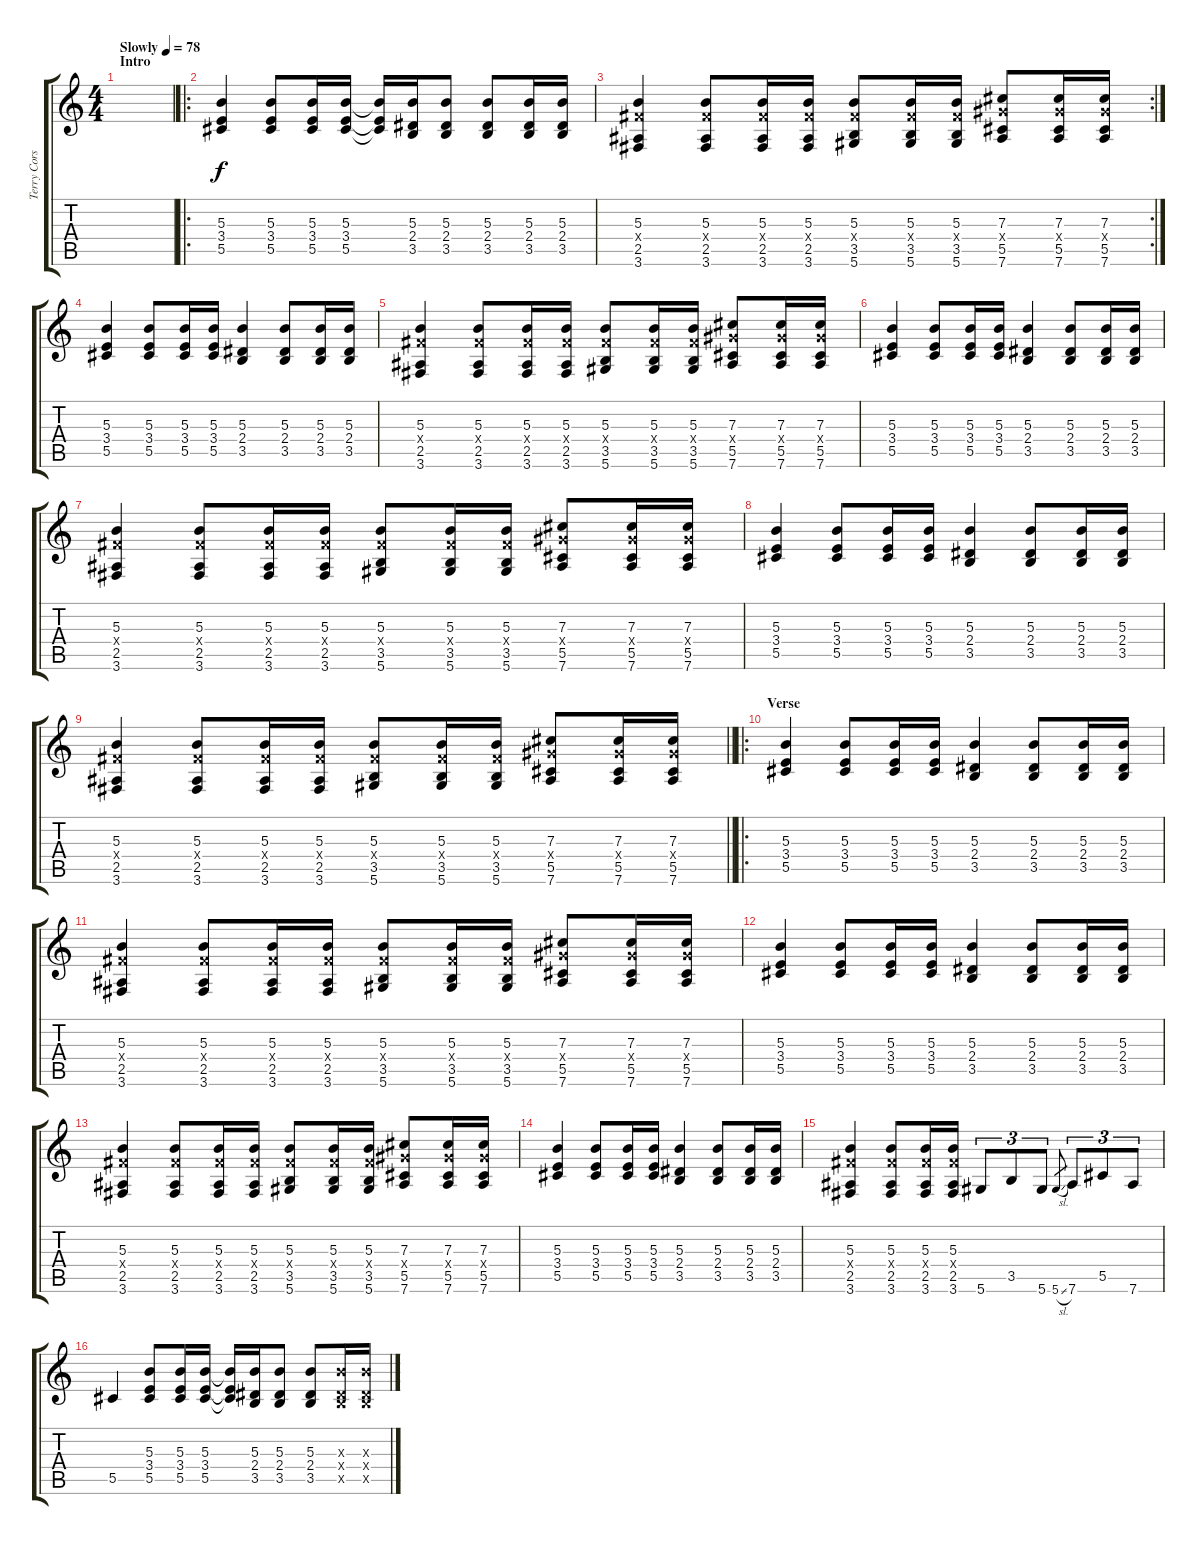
\track ("Terry Corso*Rythm*" "Terry Cors") {instrument electricguitarclean}
\staff {score tabs}
\tuning (Eb4 Bb3 Gb3 Db3 Ab2 Eb2) {hide}
\ts (4 4)
\section ("" "Intro")
\tempo (78 "Slowly")
\clef g2
\ks c
|
\ro
(5.3 3.4 5.5).4 (5.3 3.4 5.5).8 (5.3 3.4 5.5).16 (5.3 3.4 5.5).16 (5.3{t} 3.4{t} 5.5{t}).16 (5.3 2.4 3.5).16 (5.3 2.4 3.5).8 (5.3 2.4 3.5).8 (5.3 2.4 3.5).16 (5.3 2.4 3.5).16 |
\rc 2
(5.3 5.4{x} 2.5 3.6).4 (5.3 5.4{x} 2.5 3.6).8 (5.3 5.4{x} 2.5 3.6).16 (5.3 5.4{x} 2.5 3.6).16 (5.3 5.4{x} 3.5 5.6).8 (5.3 5.4{x} 3.5 5.6).16 (5.3 5.4{x} 3.5 5.6).16 (7.3 7.4{x} 5.5 7.6).8 (7.3 7.4{x} 5.5 7.6).16 (7.3 7.4{x} 5.5 7.6).16 |
(5.3 3.4 5.5).4 (5.3 3.4 5.5).8 (5.3 3.4 5.5).16 (5.3 3.4 5.5).16 (5.3 2.4 3.5).4 (5.3 2.4 3.5).8 (5.3 2.4 3.5).16 (5.3 2.4 3.5).16 |
(5.3 5.4{x} 2.5 3.6).4 (5.3 5.4{x} 2.5 3.6).8 (5.3 5.4{x} 2.5 3.6).16 (5.3 5.4{x} 2.5 3.6).16 (5.3 5.4{x} 3.5 5.6).8 (5.3 5.4{x} 3.5 5.6).16 (5.3 5.4{x} 3.5 5.6).16 (7.3 7.4{x} 5.5 7.6).8 (7.3 7.4{x} 5.5 7.6).16 (7.3 7.4{x} 5.5 7.6).16 |
(5.3 3.4 5.5).4 (5.3 3.4 5.5).8 (5.3 3.4 5.5).16 (5.3 3.4 5.5).16 (5.3 2.4 3.5).4 (5.3 2.4 3.5).8 (5.3 2.4 3.5).16 (5.3 2.4 3.5).16 |
(5.3 5.4{x} 2.5 3.6).4 (5.3 5.4{x} 2.5 3.6).8 (5.3 5.4{x} 2.5 3.6).16 (5.3 5.4{x} 2.5 3.6).16 (5.3 5.4{x} 3.5 5.6).8 (5.3 5.4{x} 3.5 5.6).16 (5.3 5.4{x} 3.5 5.6).16 (7.3 7.4{x} 5.5 7.6).8 (7.3 7.4{x} 5.5 7.6).16 (7.3 7.4{x} 5.5 7.6).16 |
(5.3 3.4 5.5).4 (5.3 3.4 5.5).8 (5.3 3.4 5.5).16 (5.3 3.4 5.5).16 (5.3 2.4 3.5).4 (5.3 2.4 3.5).8 (5.3 2.4 3.5).16 (5.3 2.4 3.5).16 |
\barLineRight lightlight
(5.3 5.4{x} 2.5 3.6).4 (5.3 5.4{x} 2.5 3.6).8 (5.3 5.4{x} 2.5 3.6).16 (5.3 5.4{x} 2.5 3.6).16 (5.3 5.4{x} 3.5 5.6).8 (5.3 5.4{x} 3.5 5.6).16 (5.3 5.4{x} 3.5 5.6).16 (7.3 7.4{x} 5.5 7.6).8 (7.3 7.4{x} 5.5 7.6).16 (7.3 7.4{x} 5.5 7.6).16 |
\ro
\section ("" "Verse")
(5.3 3.4 5.5).4 (5.3 3.4 5.5).8 (5.3 3.4 5.5).16 (5.3 3.4 5.5).16 (5.3 2.4 3.5).4 (5.3 2.4 3.5).8 (5.3 2.4 3.5).16 (5.3 2.4 3.5).16 |
(5.3 5.4{x} 2.5 3.6).4 (5.3 5.4{x} 2.5 3.6).8 (5.3 5.4{x} 2.5 3.6).16 (5.3 5.4{x} 2.5 3.6).16 (5.3 5.4{x} 3.5 5.6).8 (5.3 5.4{x} 3.5 5.6).16 (5.3 5.4{x} 3.5 5.6).16 (7.3 7.4{x} 5.5 7.6).8 (7.3 7.4{x} 5.5 7.6).16 (7.3 7.4{x} 5.5 7.6).16 |
(5.3 3.4 5.5).4 (5.3 3.4 5.5).8 (5.3 3.4 5.5).16 (5.3 3.4 5.5).16 (5.3 2.4 3.5).4 (5.3 2.4 3.5).8 (5.3 2.4 3.5).16 (5.3 2.4 3.5).16 |
(5.3 5.4{x} 2.5 3.6).4 (5.3 5.4{x} 2.5 3.6).8 (5.3 5.4{x} 2.5 3.6).16 (5.3 5.4{x} 2.5 3.6).16 (5.3 5.4{x} 3.5 5.6).8 (5.3 5.4{x} 3.5 5.6).16 (5.3 5.4{x} 3.5 5.6).16 (7.3 7.4{x} 5.5 7.6).8 (7.3 7.4{x} 5.5 7.6).16 (7.3 7.4{x} 5.5 7.6).16 |
(5.3 3.4 5.5).4 (5.3 3.4 5.5).8 (5.3 3.4 5.5).16 (5.3 3.4 5.5).16 (5.3 2.4 3.5).4 (5.3 2.4 3.5).8 (5.3 2.4 3.5).16 (5.3 2.4 3.5).16 |
(5.3 5.4{x} 2.5 3.6).4 (5.3 5.4{x} 2.5 3.6).8 (5.3 5.4{x} 2.5 3.6).16 (5.3 5.4{x} 2.5 3.6).16 5.6.8{tu (3 2)} 3.5.8{tu (3 2)} 5.6.8{tu (3 2)} 5.6{sl}.8{gr} 7.6.8{tu (3 2)} 5.5.8{tu (3 2)} 7.6.8{tu (3 2)} |
5.5.4 (5.3 3.4 5.5).8 (5.3 3.4 5.5).16 (5.3 3.4 5.5).16 (5.3{t} 3.4{t} 5.5{t}).16 (5.3 2.4 3.5).16 (5.3 2.4 3.5).8 (5.3 2.4 3.5).8 (5.3{x} 2.4{x} 3.5{x}).16 (5.3{x} 2.4{x} 3.5{x}).16
